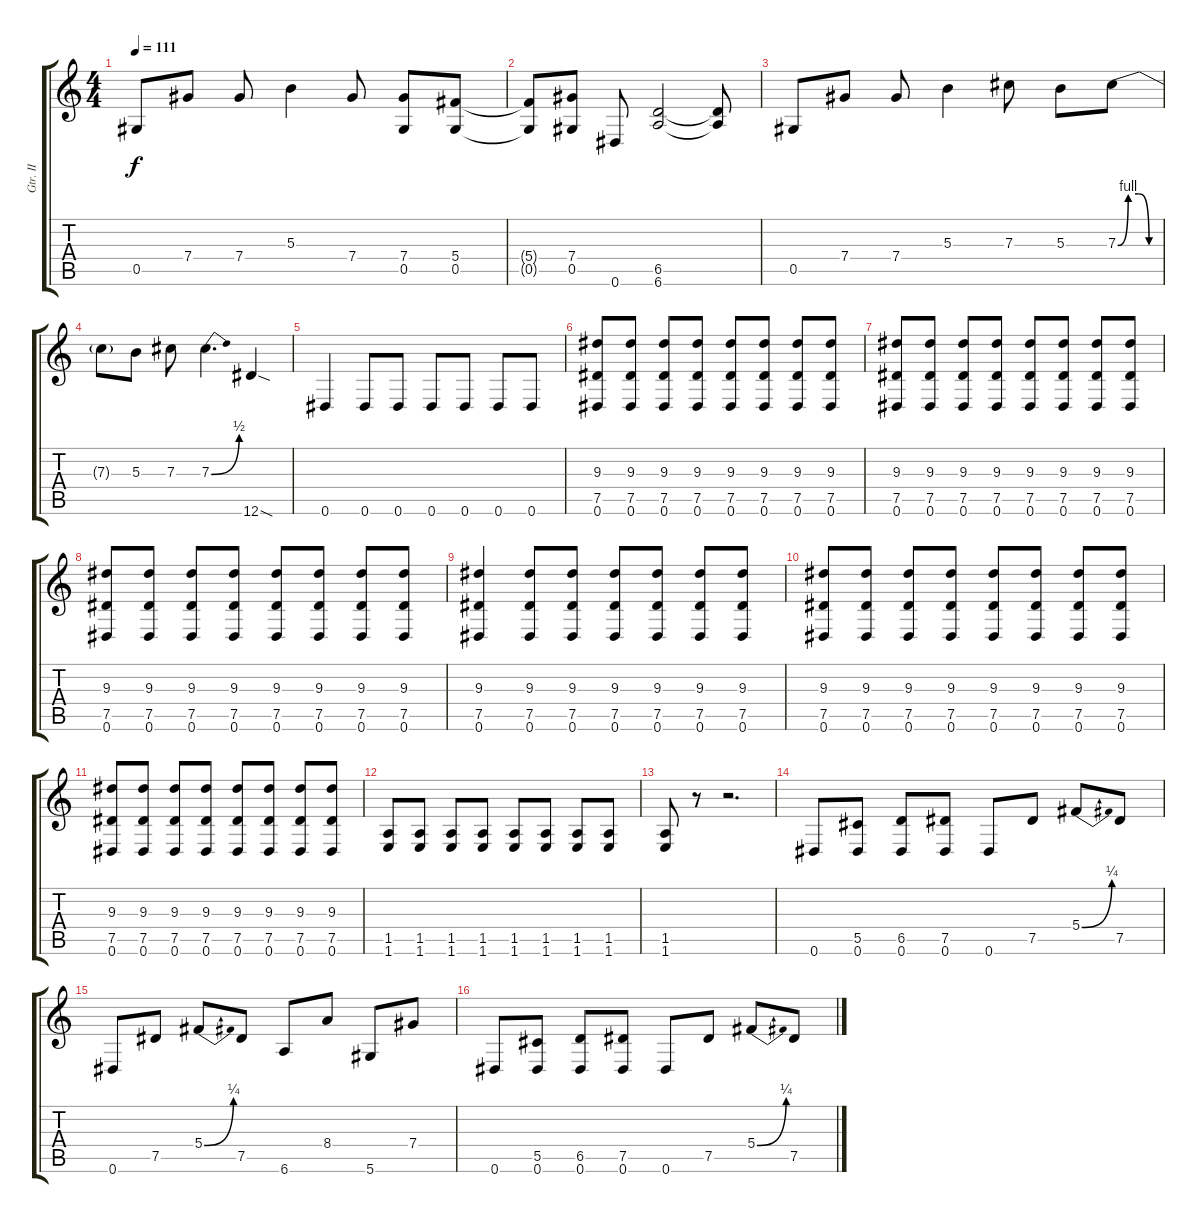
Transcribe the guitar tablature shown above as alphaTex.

\track ("Gtr. II" "Gtr. II") {instrument distortionguitar}
\staff {score tabs}
\tuning (Eb4 Bb3 Gb3 Db3 Ab2 Eb2) {hide}
\ts (4 4)
\tempo 111
\clef g2
\ks c
0.5.8{dy f} 7.4.8 7.4.8 5.3.4 7.4.8 (7.4 0.5).8 (5.4 0.5).8 |
(5.4{t} 0.5{t}).8 (7.4 0.5).8 0.6.8 (6.5 6.6).2 (6.5{t} 6.6{t}).8 |
0.5.8 7.4.8 7.4.8 5.3.4 7.3.8 5.3.8 7.3{be (custom 0 0 15 4 30 4 45 0 60 0)}.8 |
7.3{t}.8 5.3.8 7.3.8 7.3{be (bend 0 0 60 2)}.4{d} 12.6{sod}.4 |
0.6.4 0.6.8 0.6.8 0.6.8 0.6.8 0.6.8 0.6.8 |
(9.3 7.5 0.6).8 (9.3 7.5 0.6).8 (9.3 7.5 0.6).8 (9.3 7.5 0.6).8 (9.3 7.5 0.6).8 (9.3 7.5 0.6).8 (9.3 7.5 0.6).8 (9.3 7.5 0.6).8 |
(9.3 7.5 0.6).8 (9.3 7.5 0.6).8 (9.3 7.5 0.6).8 (9.3 7.5 0.6).8 (9.3 7.5 0.6).8 (9.3 7.5 0.6).8 (9.3 7.5 0.6).8 (9.3 7.5 0.6).8 |
(9.3 7.5 0.6).8 (9.3 7.5 0.6).8 (9.3 7.5 0.6).8 (9.3 7.5 0.6).8 (9.3 7.5 0.6).8 (9.3 7.5 0.6).8 (9.3 7.5 0.6).8 (9.3 7.5 0.6).8 |
(9.3 7.5 0.6).4 (9.3 7.5 0.6).8 (9.3 7.5 0.6).8 (9.3 7.5 0.6).8 (9.3 7.5 0.6).8 (9.3 7.5 0.6).8 (9.3 7.5 0.6).8 |
(9.3 7.5 0.6).8 (9.3 7.5 0.6).8 (9.3 7.5 0.6).8 (9.3 7.5 0.6).8 (9.3 7.5 0.6).8 (9.3 7.5 0.6).8 (9.3 7.5 0.6).8 (9.3 7.5 0.6).8 |
(9.3 7.5 0.6).8 (9.3 7.5 0.6).8 (9.3 7.5 0.6).8 (9.3 7.5 0.6).8 (9.3 7.5 0.6).8 (9.3 7.5 0.6).8 (9.3 7.5 0.6).8 (9.3 7.5 0.6).8 |
(1.5 1.6).8 (1.5 1.6).8 (1.5 1.6).8 (1.5 1.6).8 (1.5 1.6).8 (1.5 1.6).8 (1.5 1.6).8 (1.5 1.6).8 |
(1.5 1.6).8 r.8 r.2{d} |
0.6.8 (5.5 0.6).8 (6.5 0.6).8 (7.5 0.6).8 0.6.8 7.5.8 5.4{be (bend 0 0 60 1)}.8 7.5.8 |
0.6.8 7.5.8 5.4{be (bend 0 0 60 1)}.8 7.5.8 6.6.8 8.4.8 5.6.8 7.4.8 |
0.6.8 (5.5 0.6).8 (6.5 0.6).8 (7.5 0.6).8 0.6.8 7.5.8 5.4{be (bend 0 0 60 1)}.8 7.5.8
